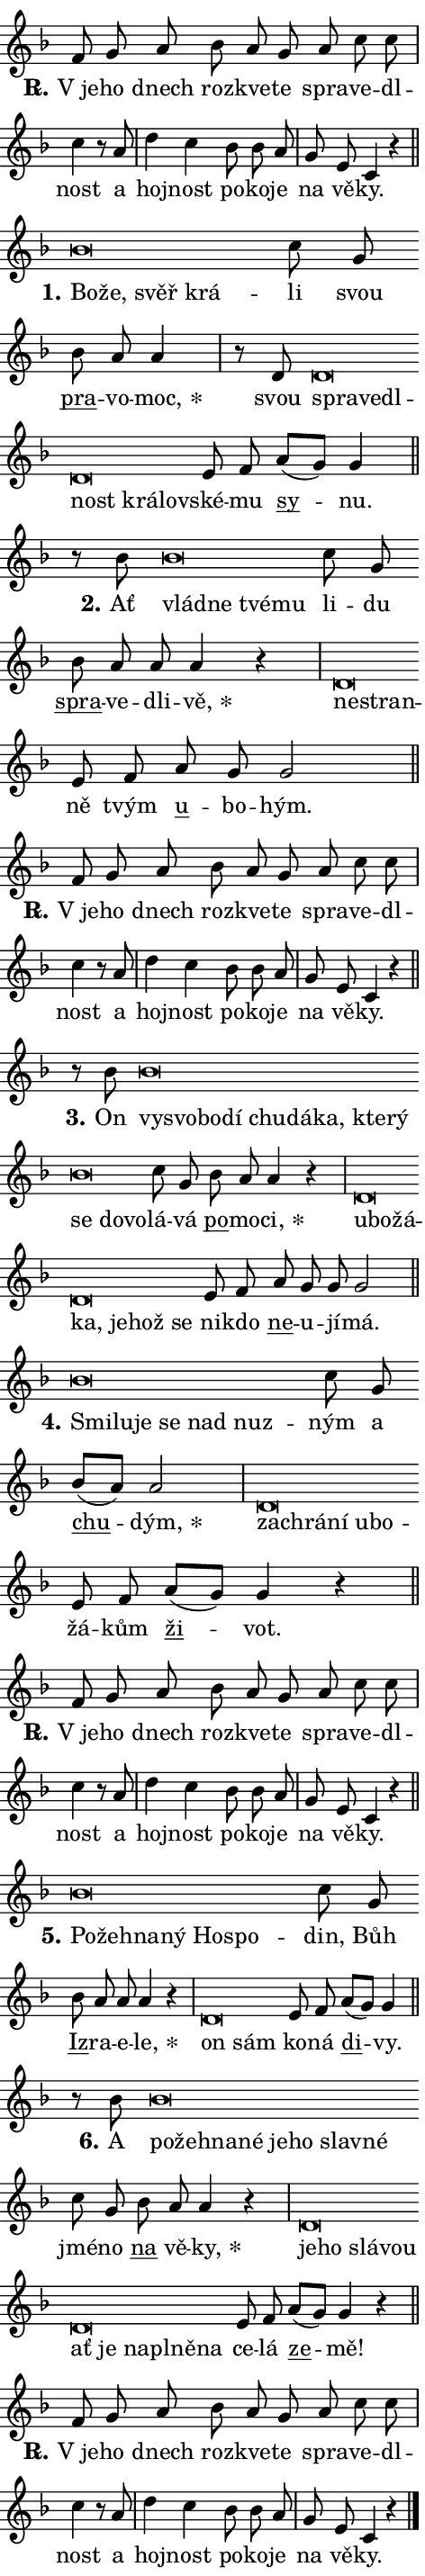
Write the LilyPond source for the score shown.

\version "2.24.0"
\header { tagline = "" }
\paper {
  indent = 0\cm
  top-margin = 0\cm
  right-margin = 0.13\cm % to fit lyric hyphens
  bottom-margin = 0\cm
  left-margin = 0\cm
  paper-width = 8\cm
  page-breaking = #ly:one-page-breaking
  system-system-spacing.basic-distance = #11
  score-system-spacing.basic-distance = #11
  ragged-last = ##f
}


%% Author: Thomas Morley
%% https://lists.gnu.org/archive/html/lilypond-user/2020-05/msg00002.html
#(define (line-position grob)
"Returns position of @var[grob} in current system:
   @code{'start}, if at first time-step
   @code{'end}, if at last time-step
   @code{'middle} otherwise
"
  (let* ((col (ly:item-get-column grob))
         (ln (ly:grob-object col 'left-neighbor))
         (rn (ly:grob-object col 'right-neighbor))
         (col-to-check-left (if (ly:grob? ln) ln col))
         (col-to-check-right (if (ly:grob? rn) rn col))
         (break-dir-left
           (and
             (ly:grob-property col-to-check-left 'non-musical #f)
             (ly:item-break-dir col-to-check-left)))
         (break-dir-right
           (and
             (ly:grob-property col-to-check-right 'non-musical #f)
             (ly:item-break-dir col-to-check-right))))
        (cond ((eqv? 1 break-dir-left) 'start)
              ((eqv? -1 break-dir-right) 'end)
              (else 'middle))))

#(define (tranparent-at-line-position vctor)
  (lambda (grob)
  "Relying on @code{line-position} select the relevant enry from @var{vctor}.
Used to determine transparency,"
    (case (line-position grob)
      ((end) (not (vector-ref vctor 0)))
      ((middle) (not (vector-ref vctor 1)))
      ((start) (not (vector-ref vctor 2))))))

noteHeadBreakVisibility =
#(define-music-function (break-visibility)(vector?)
"Makes @code{NoteHead}s transparent relying on @var{break-visibility}"
#{
  \override NoteHead.transparent =
    #(tranparent-at-line-position break-visibility)
#})

#(define delete-ledgers-for-transparent-note-heads
  (lambda (grob)
    "Reads whether a @code{NoteHead} is transparent.
If so this @code{NoteHead} is removed from @code{'note-heads} from
@var{grob}, which is supposed to be @code{LedgerLineSpanner}.
As a result ledgers are not printed for this @code{NoteHead}"
    (let* ((nhds-array (ly:grob-object grob 'note-heads))
           (nhds-list
             (if (ly:grob-array? nhds-array)
                 (ly:grob-array->list nhds-array)
                 '()))
           ;; Relies on the transparent-property being done before
           ;; Staff.LedgerLineSpanner.after-line-breaking is executed.
           ;; This is fragile ...
           (to-keep
             (remove
               (lambda (nhd)
                 (ly:grob-property nhd 'transparent #f))
               nhds-list)))
      ;; TODO find a better method to iterate over grob-arrays, similiar
      ;; to filter/remove etc for lists
      ;; For now rebuilt from scratch
      (set! (ly:grob-object grob 'note-heads)  '())
      (for-each
        (lambda (nhd)
          (ly:pointer-group-interface::add-grob grob 'note-heads nhd))
        to-keep))))

squashNotes = {
  \override NoteHead.X-extent = #'(-0.2 . 0.2)
  \override NoteHead.Y-extent = #'(-0.75 . 0)
  \override NoteHead.stencil =
    #(lambda (grob)
       (let ((pos (ly:grob-property grob 'staff-position)))
         (begin
           (if (< pos -7) (display "ERROR: Lower brevis then expected\n") (display ""))
           (if (<= pos -6) ly:text-interface::print ly:note-head::print))))
}
unSquashNotes = {
  \revert NoteHead.X-extent
  \revert NoteHead.Y-extent
  \revert NoteHead.stencil
}

hideNotes = \noteHeadBreakVisibility #begin-of-line-visible
unHideNotes = \noteHeadBreakVisibility #all-visible

% work-around for resetting accidentals
% https://lilypond.org/doc/v2.23/Documentation/notation/displaying-rhythms#unmetered-music
cadenzaMeasure = {
  \cadenzaOff
  \partial 1024 s1024
  \cadenzaOn
}

#(define-markup-command (accent layout props text) (markup?)
  "Underline accented syllable"
  (interpret-markup layout props
    #{\markup \override #'(offset . 4.3) \underline { #text }#}))

responsum = \markup \concat {
  "R" \hspace #-1.05 \path #0.1 #'((moveto 0 0.07) (lineto 0.9 0.8)) \hspace #0.05 "."
}

spaceSize = #0.6828661417322834 % exact space size for TeX Gyre Schola

\layout {
  \context {
    \Staff
    \remove "Time_signature_engraver"
    \override LedgerLineSpanner.after-line-breaking = #delete-ledgers-for-transparent-note-heads
  }
  \context {
    \Lyrics {
      \override LyricSpace.minimum-distance = \spaceSize
      \override LyricText.font-name = #"TeX Gyre Schola"
      \override LyricText.font-size = 1
      \override StanzaNumber.font-name = #"TeX Gyre Schola Bold"
      \override StanzaNumber.font-size = 1
    }
  }
  \context {
    \Score 
    \override NoteHead.text =
      #(lambda (grob) 
        (let ((pos (ly:grob-property grob 'staff-position)))
          #{\markup {
            \combine
              \halign #-0.55 \raise #(if (= pos -6) 0 0.5) \override #'(thickness . 2) \draw-line #'(3.2 . 0)
              \musicglyph "noteheads.sM1"
          }#}))
  }
}

% magnetic-lyrics.ily
%
%   written by
%     Jean Abou Samra <jean@abou-samra.fr>
%     Werner Lemberg <wl@gnu.org>
%
%   adapted by
%     Jiri Hon <jiri.hon@gmail.com>
%
% Version 2022-Apr-15

% https://www.mail-archive.com/lilypond-user@gnu.org/msg149350.html

#(define (Left_hyphen_pointer_engraver context)
   "Collect syllable-hyphen-syllable occurrences in lyrics and store
them in properties.  This engraver only looks to the left.  For
example, if the lyrics input is @code{foo -- bar}, it does the
following.

@itemize @bullet
@item
Set the @code{text} property of the @code{LyricHyphen} grob between
@q{foo} and @q{bar} to @code{foo}.

@item
Set the @code{left-hyphen} property of the @code{LyricText} grob with
text @q{foo} to the @code{LyricHyphen} grob between @q{foo} and
@q{bar}.
@end itemize

Use this auxiliary engraver in combination with the
@code{lyric-@/text::@/apply-@/magnetic-@/offset!} hook."
   (let ((hyphen #f)
         (text #f))
     (make-engraver
      (acknowledgers
       ((lyric-syllable-interface engraver grob source-engraver)
        (set! text grob)))
      (end-acknowledgers
       ((lyric-hyphen-interface engraver grob source-engraver)
        ;(when (not (grob::has-interface grob 'lyric-space-interface))
          (set! hyphen grob)));)
      ((stop-translation-timestep engraver)
       (when (and text hyphen)
         (ly:grob-set-object! text 'left-hyphen hyphen))
       (set! text #f)
       (set! hyphen #f)))))

#(define (lyric-text::apply-magnetic-offset! grob)
   "If the space between two syllables is less than the value in
property @code{LyricText@/.details@/.squash-threshold}, move the right
syllable to the left so that it gets concatenated with the left
syllable.

Use this function as a hook for
@code{LyricText@/.after-@/line-@/breaking} if the
@code{Left_@/hyphen_@/pointer_@/engraver} is active."
   (let ((hyphen (ly:grob-object grob 'left-hyphen #f)))
     (when hyphen
       (let ((left-text (ly:spanner-bound hyphen LEFT)))
         (when (grob::has-interface left-text 'lyric-syllable-interface)
           (let* ((common (ly:grob-common-refpoint grob left-text X))
                  (this-x-ext (ly:grob-extent grob common X))
                  (left-x-ext
                   (begin
                     ;; Trigger magnetism for left-text.
                     (ly:grob-property left-text 'after-line-breaking)
                     (ly:grob-extent left-text common X)))
                  ;; `delta` is the gap width between two syllables.
                  (delta (- (interval-start this-x-ext)
                            (interval-end left-x-ext)))
                  (details (ly:grob-property grob 'details))
                  (threshold (assoc-get 'squash-threshold details 0.2)))
             (when (< delta threshold)
               (let* (;; We have to manipulate the input text so that
                      ;; ligatures crossing syllable boundaries are not
                      ;; disabled.  For languages based on the Latin
                      ;; script this is essentially a beautification.
                      ;; However, for non-Western scripts it can be a
                      ;; necessity.
                      (lt (ly:grob-property left-text 'text))
                      (rt (ly:grob-property grob 'text))
                      (is-space (grob::has-interface hyphen 'lyric-space-interface))
                      (space (if is-space " " ""))
                      (extra-delta (if is-space spaceSize 0))
                      ;; Append new syllable.
                      (ltrt-space (if (and (string? lt) (string? rt))
                                (string-append lt space rt)
                                (make-concat-markup (list lt space rt))))
                      ;; Right-align `ltrt` to the right side.
                      (ltrt-space-markup (grob-interpret-markup
                               grob
                               (make-translate-markup
                                (cons (interval-length this-x-ext) 0)
                                (make-right-align-markup ltrt-space)))))
                 (begin
                   ;; Don't print `left-text`.
                   (ly:grob-set-property! left-text 'stencil #f)
                   ;; Set text and stencil (which holds all collected
                   ;; syllables so far) and shift it to the left.
                   (ly:grob-set-property! grob 'text ltrt-space)
                   (ly:grob-set-property! grob 'stencil ltrt-space-markup)
                   (ly:grob-translate-axis! grob (- (- delta extra-delta)) X))))))))))


#(define (lyric-hyphen::displace-bounds-first grob)
   ;; Make very sure this callback isn't triggered too early.
   (let ((left (ly:spanner-bound grob LEFT))
         (right (ly:spanner-bound grob RIGHT)))
     (ly:grob-property left 'after-line-breaking)
     (ly:grob-property right 'after-line-breaking)
     (ly:lyric-hyphen::print grob)))

squashThreshold = #0.4

\layout {
  \context {
    \Lyrics
    \consists #Left_hyphen_pointer_engraver
    \override LyricText.after-line-breaking =
      #lyric-text::apply-magnetic-offset!
    \override LyricHyphen.stencil = #lyric-hyphen::displace-bounds-first
    \override LyricText.details.squash-threshold = \squashThreshold
    \override LyricHyphen.minimum-distance = 0
    \override LyricHyphen.minimum-length = \squashThreshold
  }
}

squashText = \override LyricText.details.squash-threshold = 9999
unSquashText = \override LyricText.details.squash-threshold = \squashThreshold

leftText = \override LyricText.self-alignment-X = #LEFT
unLeftText = \revert LyricText.self-alignment-X

starOffset = #(lambda (grob) 
                (let ((x_offset (ly:self-alignment-interface::aligned-on-x-parent grob)))
                  (if (= x_offset 0) 0 (+ x_offset 1.2))))

star = #(define-music-function (syllable)(string?)
"Append star separator at the end of a syllable"
#{
  \once \override LyricText.X-offset = #starOffset
  \lyricmode { \markup {
    #syllable
    \override #'((font-name . "TeX Gyre Schola Bold")) \hspace #0.2 \lower #0.65 \larger "*"
  } }
#})

starAccent = #(define-music-function (syllable)(string?)
"Append star separator at the end of a syllable and make accent"
#{
  \once \override LyricText.X-offset = #starOffset
  \lyricmode { \markup {
    \accent #syllable
    \override #'((font-name . "TeX Gyre Schola Bold")) \hspace #0.2 \lower #0.65 \larger "*"
  } }
#})

breath = #(define-music-function (syllable)(string?)
"Append breathing indicator at the end of a syllable"
#{
  \lyricmode { \markup { #syllable "+" } }
#})

optionalBreath = #(define-music-function (syllable)(string?)
"Append optional breathing indicator at the end of a syllable"
#{
  \lyricmode { \markup { #syllable "(+)" } }
#})


\score {
    <<
        \new Voice = "melody" { \cadenzaOn \key f \major \relative { f'8 g a bes a g \bar "" a c c \cadenzaMeasure \bar "|" c4 r8 a \cadenzaMeasure \bar "|" d4 c \bar "" bes8 bes a \cadenzaMeasure \bar "|" g e c4 r \cadenzaMeasure \bar "||" \break } }
        \new Lyrics \lyricsto "melody" { \lyricmode { \set stanza = \responsum
"V je" -- ho dnech roz -- kve -- te spra -- ve -- dl -- nost a hoj -- nost po -- ko -- je na vě -- ky. } }
    >>
    \layout {}
}

\score {
    <<
        \new Voice = "melody" { \cadenzaOn \key f \major \relative { \squashNotes bes'\breve*1/16 \hideNotes \breve*1/16 \bar "" \breve*1/16 \breve*1/16 \bar "" \unHideNotes \unSquashNotes c8 g \bar "" bes a a4 \cadenzaMeasure \bar "|" r8 d, \squashNotes d\breve*1/16 \hideNotes \breve*1/16 \bar "" \breve*1/16 \bar "" \breve*1/16 \bar "" \breve*1/16 \breve*1/16 \bar "" \unHideNotes \unSquashNotes e8 f \bar "" a[( g)] g4 \cadenzaMeasure \bar "||" \break } }
        \new Lyrics \lyricsto "melody" { \lyricmode { \set stanza = "1."
\leftText Bo -- \squashText že, svěř krá -- \unLeftText \unSquashText li svou \markup \accent pra -- vo -- \star moc, svou \leftText spra -- \squashText ve -- dl -- nost krá -- lov -- \unLeftText \unSquashText ské -- mu \markup \accent sy -- nu. } }
    >>
    \layout {}
}

\score {
    <<
        \new Voice = "melody" { \cadenzaOn \key f \major \relative { r8 bes' \squashNotes bes\breve*1/16 \hideNotes \breve*1/16 \bar "" \breve*1/16 \breve*1/16 \bar "" \unHideNotes \unSquashNotes c8 g \bar "" bes a a a4 r \cadenzaMeasure \bar "|" \squashNotes d,\breve*1/16 \hideNotes \breve*1/16 \bar "" \unHideNotes \unSquashNotes e8 f \bar "" a g g2 \cadenzaMeasure \bar "||" \break } }
        \new Lyrics \lyricsto "melody" { \lyricmode { \set stanza = "2."
Ať \leftText vlád -- \squashText ne tvé -- mu \unLeftText \unSquashText li -- du \markup \accent spra -- ve -- dli -- \star vě, \leftText ne -- \squashText stran -- \unLeftText \unSquashText ně tvým \markup \accent u -- bo -- hým. } }
    >>
    \layout {}
}

\score {
    <<
        \new Voice = "melody" { \cadenzaOn \key f \major \relative { f'8 g a bes a g \bar "" a c c \cadenzaMeasure \bar "|" c4 r8 a \cadenzaMeasure \bar "|" d4 c \bar "" bes8 bes a \cadenzaMeasure \bar "|" g e c4 r \cadenzaMeasure \bar "||" \break } }
        \new Lyrics \lyricsto "melody" { \lyricmode { \set stanza = \responsum
"V je" -- ho dnech roz -- kve -- te spra -- ve -- dl -- nost a hoj -- nost po -- ko -- je na vě -- ky. } }
    >>
    \layout {}
}

\score {
    <<
        \new Voice = "melody" { \cadenzaOn \key f \major \relative { r8 bes' \squashNotes bes\breve*1/16 \hideNotes \breve*1/16 \bar "" \breve*1/16 \bar "" \breve*1/16 \bar "" \breve*1/16 \bar "" \breve*1/16 \bar "" \breve*1/16 \bar "" \breve*1/16 \bar "" \breve*1/16 \bar "" \breve*1/16 \bar "" \breve*1/16 \breve*1/16 \bar "" \unHideNotes \unSquashNotes c8 g \bar "" bes a a4 r \cadenzaMeasure \bar "|" \squashNotes d,\breve*1/16 \hideNotes \breve*1/16 \bar "" \breve*1/16 \bar "" \breve*1/16 \bar "" \breve*1/16 \bar "" \breve*1/16 \breve*1/16 \bar "" \unHideNotes \unSquashNotes e8 f \bar "" a g g g2 \cadenzaMeasure \bar "||" \break } }
        \new Lyrics \lyricsto "melody" { \lyricmode { \set stanza = "3."
On \leftText vy -- \squashText svo -- bo -- dí chu -- dá -- ka, kte -- rý se do -- vo -- \unLeftText \unSquashText lá -- vá \markup \accent po -- mo -- \star ci, \leftText u -- \squashText bo -- žá -- ka, je -- hož se \unLeftText \unSquashText ni -- kdo \markup \accent ne -- u -- jí -- má. } }
    >>
    \layout {}
}

\score {
    <<
        \new Voice = "melody" { \cadenzaOn \key f \major \relative { \squashNotes bes'\breve*1/16 \hideNotes \breve*1/16 \bar "" \breve*1/16 \bar "" \breve*1/16 \bar "" \breve*1/16 \breve*1/16 \bar "" \unHideNotes \unSquashNotes c8 g \bar "" bes[( a)] a2 \cadenzaMeasure \bar "|" \squashNotes d,\breve*1/16 \hideNotes \breve*1/16 \bar "" \breve*1/16 \bar "" \breve*1/16 \breve*1/16 \bar "" \unHideNotes \unSquashNotes e8 f \bar "" a[( g)] g4 r \cadenzaMeasure \bar "||" \break } }
        \new Lyrics \lyricsto "melody" { \lyricmode { \set stanza = "4."
\leftText Smi -- \squashText lu -- je se nad nuz -- \unLeftText \unSquashText ným a \markup \accent chu -- \star dým, \leftText za -- \squashText chrá -- ní u -- bo -- \unLeftText \unSquashText žá -- kům \markup \accent ži -- vot. } }
    >>
    \layout {}
}

\score {
    <<
        \new Voice = "melody" { \cadenzaOn \key f \major \relative { f'8 g a bes a g \bar "" a c c \cadenzaMeasure \bar "|" c4 r8 a \cadenzaMeasure \bar "|" d4 c \bar "" bes8 bes a \cadenzaMeasure \bar "|" g e c4 r \cadenzaMeasure \bar "||" \break } }
        \new Lyrics \lyricsto "melody" { \lyricmode { \set stanza = \responsum
"V je" -- ho dnech roz -- kve -- te spra -- ve -- dl -- nost a hoj -- nost po -- ko -- je na vě -- ky. } }
    >>
    \layout {}
}

\score {
    <<
        \new Voice = "melody" { \cadenzaOn \key f \major \relative { \squashNotes bes'\breve*1/16 \hideNotes \breve*1/16 \bar "" \breve*1/16 \bar "" \breve*1/16 \bar "" \breve*1/16 \breve*1/16 \bar "" \unHideNotes \unSquashNotes c8 g \bar "" bes a a a4 r \cadenzaMeasure \bar "|" \squashNotes d,\breve*1/16 \hideNotes \breve*1/16 \bar "" \unHideNotes \unSquashNotes e8 f \bar "" a[( g)] g4 \cadenzaMeasure \bar "||" \break } }
        \new Lyrics \lyricsto "melody" { \lyricmode { \set stanza = "5."
\leftText Po -- \squashText žeh -- na -- ný Ho -- spo -- \unLeftText \unSquashText din, Bůh \markup \accent Iz -- ra -- e -- \star le, \leftText on \squashText sám \unLeftText \unSquashText ko -- ná \markup \accent di -- vy. } }
    >>
    \layout {}
}

\score {
    <<
        \new Voice = "melody" { \cadenzaOn \key f \major \relative { r8 bes' \squashNotes bes\breve*1/16 \hideNotes \breve*1/16 \bar "" \breve*1/16 \bar "" \breve*1/16 \bar "" \breve*1/16 \bar "" \breve*1/16 \bar "" \breve*1/16 \breve*1/16 \bar "" \unHideNotes \unSquashNotes c8 g \bar "" bes a a4 r \cadenzaMeasure \bar "|" \squashNotes d,\breve*1/16 \hideNotes \breve*1/16 \bar "" \breve*1/16 \bar "" \breve*1/16 \bar "" \breve*1/16 \bar "" \breve*1/16 \bar "" \breve*1/16 \bar "" \breve*1/16 \bar "" \breve*1/16 \breve*1/16 \bar "" \unHideNotes \unSquashNotes e8 f \bar "" a[( g)] g4 r \cadenzaMeasure \bar "||" \break } }
        \new Lyrics \lyricsto "melody" { \lyricmode { \set stanza = "6."
A \leftText po -- \squashText žeh -- na -- né je -- ho slav -- né \unLeftText \unSquashText jmé -- no \markup \accent na vě -- \star ky, \leftText je -- \squashText ho slá -- vou ať je na -- pl -- ně -- na \unLeftText \unSquashText ce -- lá \markup \accent ze -- mě! } }
    >>
    \layout {}
}

\score {
    <<
        \new Voice = "melody" { \cadenzaOn \key f \major \relative { f'8 g a bes a g \bar "" a c c \cadenzaMeasure \bar "|" c4 r8 a \cadenzaMeasure \bar "|" d4 c \bar "" bes8 bes a \cadenzaMeasure \bar "|" g e c4 r \cadenzaMeasure \bar "||" \break } \bar "|." }
        \new Lyrics \lyricsto "melody" { \lyricmode { \set stanza = \responsum
"V je" -- ho dnech roz -- kve -- te spra -- ve -- dl -- nost a hoj -- nost po -- ko -- je na vě -- ky. } }
    >>
    \layout {}
}
